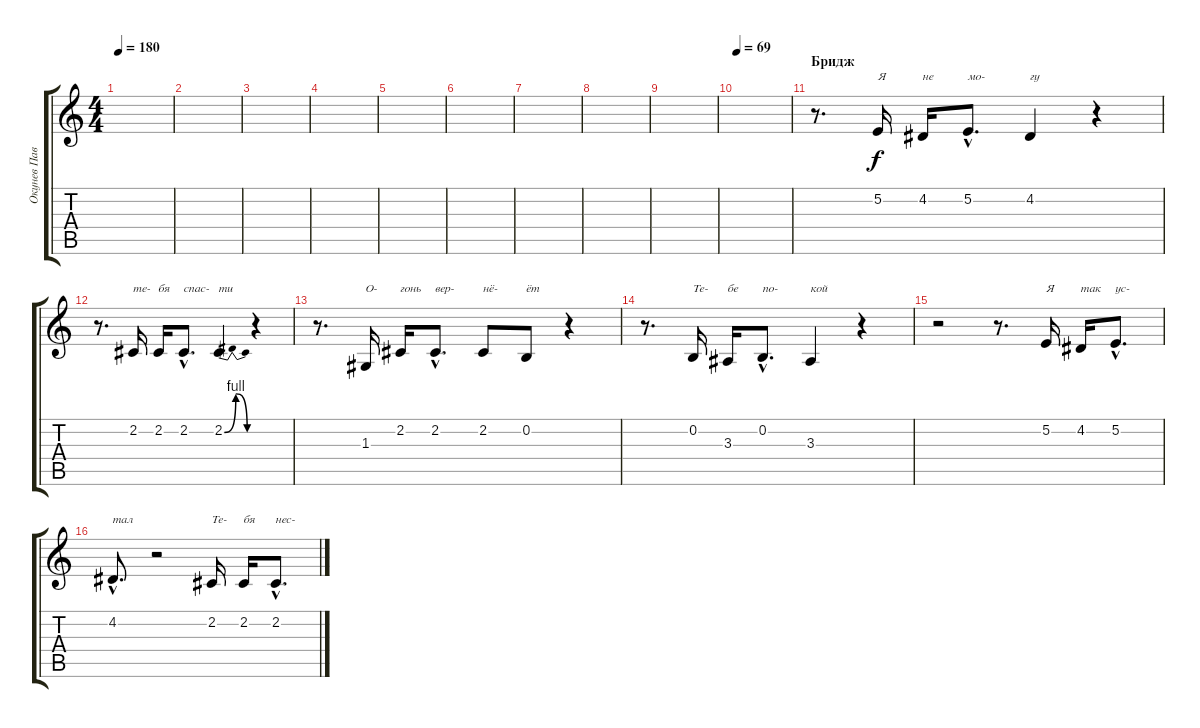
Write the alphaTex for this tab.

\track ("Окунев Павел" "Окунев Пав") {instrument baritonesax}
\staff {score tabs}
\tuning (E4 B3 G3 D3 A2 E2) {hide}
\ts (4 4)
\tempo 180
\clef g2
\ks c
|
|
|
|
|
|
|
|
|
\tempo 69
|
\section ("" "Бридж")
r.8{d} 5.2.16{txt "Я"} 4.2.16{txt "не"} 5.2{hac}.8{d txt "мо-"} 4.2.4{txt "гу"} r.4 |
r.8{d} 2.2.16{txt "те-"} 2.2.16{txt "бя"} 2.2{hac}.8{d txt "спас-"} 2.2{be (bendrelease 0 0 30 4 30 4 60 0)}.4{txt "ти"} r.4 |
r.8{d} 1.3.16{txt "О-"} 2.2.16{txt "гонь"} 2.2{hac}.8{d txt "вер-"} 2.2.8{txt "нё-"} 0.2.8{txt "ёт"} r.4 |
r.8{d} 0.2.16{txt "Те-"} 3.3.16{txt "бе"} 0.2{hac}.8{d txt "по-"} 3.3.4{txt "кой"} r.4 |
r.2 r.8{d} 5.2.16{txt "Я"} 4.2.16{txt "так"} 5.2{hac}.8{d txt "ус-"} |
4.2{hac}.8{d txt "тал"} r.2 2.2.16{txt "Те-"} 2.2.16{txt "бя"} 2.2{hac}.8{d txt "нес-"}
